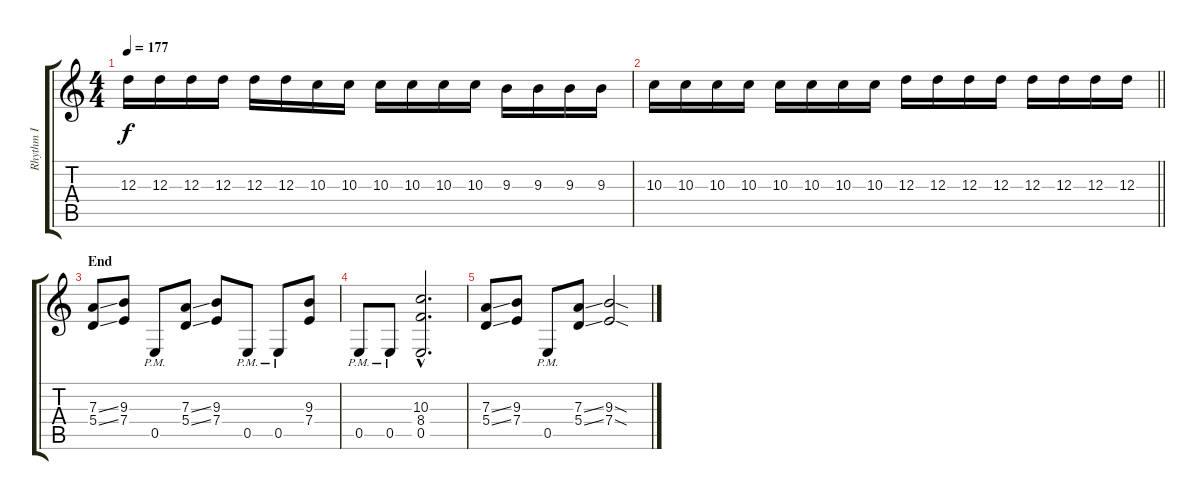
\track ("Rhythm I" "Rhythm I") {instrument distortionguitar}
\staff {score tabs}
\tuning (B3 Gb3 D3 A2 E2 B1) {hide}
\ts (4 4)
\tempo 177
\clef g2
\ks c
12.3.16{dy f} 12.3.16 12.3.16 12.3.16 12.3.16 12.3.16 10.3.16 10.3.16 10.3.16 10.3.16 10.3.16 10.3.16 9.3.16 9.3.16 9.3.16 9.3.16 |
\barLineRight lightlight
10.3.16 10.3.16 10.3.16 10.3.16 10.3.16 10.3.16 10.3.16 10.3.16 12.3.16 12.3.16 12.3.16 12.3.16 12.3.16 12.3.16 12.3.16 12.3.16 |
\section ("" "End")
(7.3{ss} 5.4{ss}).8 (9.3 7.4).8 0.5{pm}.8 (7.3{ss} 5.4{ss}).8 (9.3 7.4).8 0.5{pm}.8 0.5{pm}.8 (9.3 7.4).8 |
0.5{pm}.8 0.5{pm}.8 (10.3{hac} 8.4{hac} 0.5{hac}).2{d} |
(7.3{ss} 5.4{ss}).8 (9.3 7.4).8 0.5{pm}.8 (7.3{ss} 5.4{ss}).8 (9.3{sod} 7.4{sod}).2
